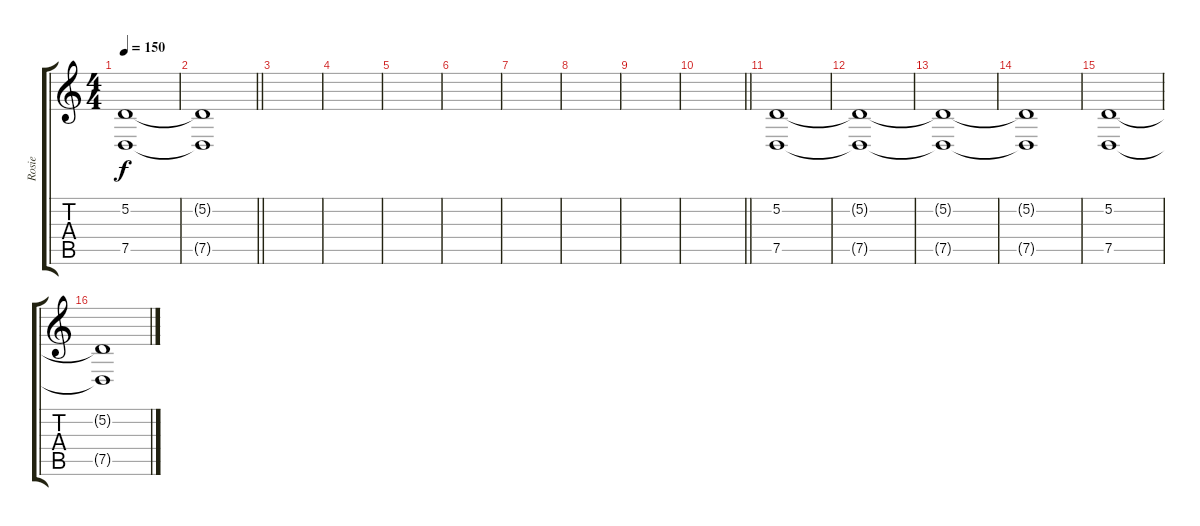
\track ("Rosie" "Rosie") {instrument stringensemble1}
\staff {score tabs}
\tuning (D4 A3 F3 C3 G2 D2) {hide}
\ts (4 4)
\tempo 150
\clef g2
\ks c
(5.2{t} 7.5{t}).1{dy f} |
\barLineRight lightlight
(5.2{t} 7.5{t}).1 |
\section ("" "")
|
|
|
|
|
|
|
\barLineRight lightlight
|
\section ("" "")
(5.2 7.5).1 |
(5.2{t} 7.5{t}).1 |
(5.2{t} 7.5{t}).1 |
(5.2{t} 7.5{t}).1 |
(5.2 7.5).1 |
(5.2{t} 7.5{t}).1
